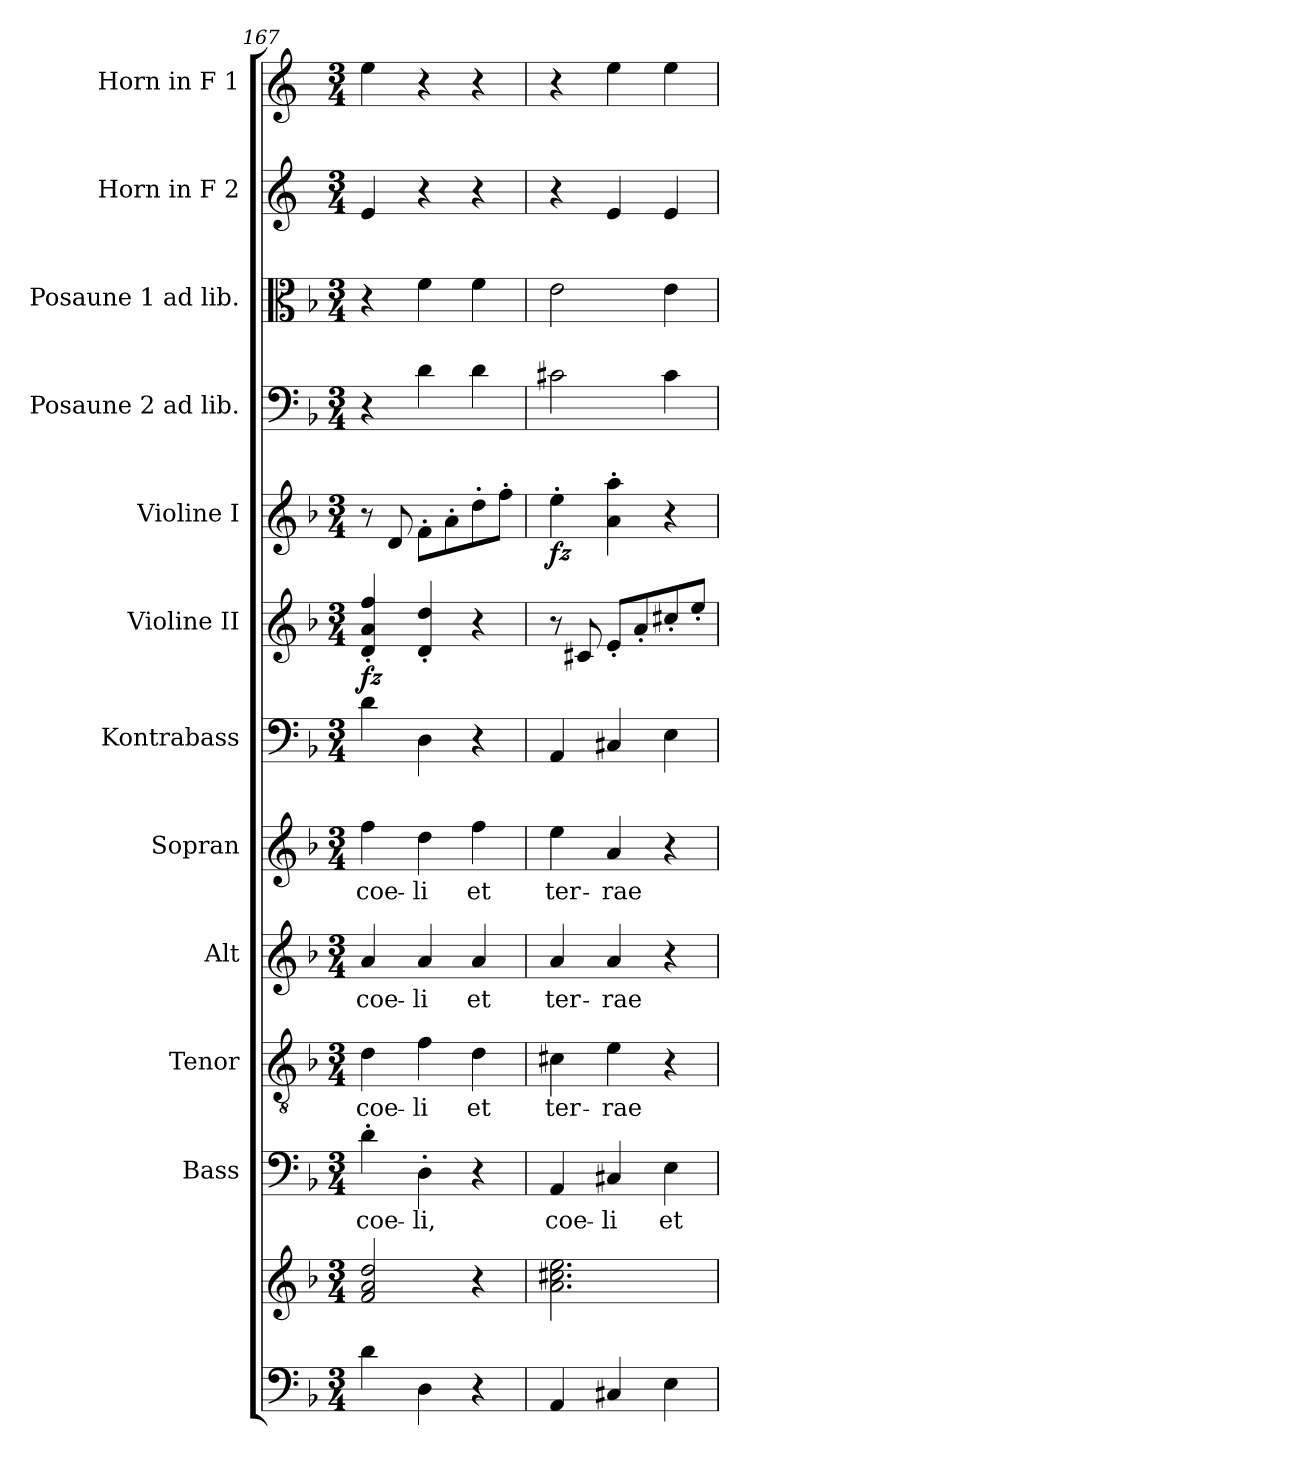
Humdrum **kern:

**kern	**kern	**kern	**text	**kern	**text	**kern	**text	**kern	**text	**kern	**kern	**dynam	**kern	**dynam	**kern	**kern	**kern	**kern
*part12	*part12	*part11	*part11	*part10	*part10	*part9	*part9	*part8	*part8	*part7	*part6	*part6	*part5	*part5	*part4	*part3	*part2	*part1
*staff13	*staff12	*staff11	*staff11	*staff10	*staff10	*staff9	*staff9	*staff8	*staff8	*staff7	*staff6	*staff6	*staff5	*staff5	*staff4	*staff3	*staff2	*staff1
*	*	*I"Bass	*	*I"Tenor	*	*I"Alt	*	*I"Sopran	*	*I"Kontrabass	*I"Violine II	*	*I"Violine I	*	*I"Posaune 2 ad lib.	*I"Posaune 1 ad lib.	*I"Horn in F 2	*I"Horn in F 1
*	*	*I'B.	*	*I'T.	*	*I'A.	*	*I'S.	*	*I'Kb.	*I'Vl. II	*	*I'Vl. I	*	*I'Pos. 2	*I'Pos. 1	*I'Hrn. F 2	*I'Hrn. F 1
*clefF4	*clefG2	*clefF4	*	*clefGv2	*	*clefG2	*	*clefG2	*	*clefF4	*clefG2	*	*clefG2	*	*clefF4	*clefC3	*clefG2	*clefG2
*	*	*	*	*	*	*	*	*	*	*ITrd7c12	*	*	*	*	*	*	*ITrd4c7	*ITrd4c7
*k[b-]	*k[b-]	*k[b-]	*	*k[b-]	*	*k[b-]	*	*k[b-]	*	*k[b-]	*k[b-]	*	*k[b-]	*	*k[b-]	*k[b-]	*k[b-]	*k[b-]
*F:	*F:	*F:	*	*F:	*	*F:	*	*F:	*	*F:	*F:	*	*F:	*	*F:	*F:	*F:	*F:
*M3/4	*M3/4	*M3/4	*	*M3/4	*	*M3/4	*	*M3/4	*	*M3/4	*M3/4	*	*M3/4	*	*M3/4	*M3/4	*M3/4	*M3/4
=167	=167	=167	=167	=167	=167	=167	=167	=167	=167	=167	=167	=167	=167	=167	=167	=167	=167	=167
!	!	!	!LO:LY:b	!	!LO:LY:b	!	!LO:LY:b	!	!LO:LY:b	!	!	!LO:DY:b	!	!	!	!	!	!
4d\	2f/ 2a/ 2dd/	4d'>\	coe-	4d\	coe-	4a/	coe-	4ff\	coe-	4D\	4d/'< 4a/'< 4ff/'<	fz	8r	.	4r	4r	4A/	4a\
.	.	.	.	.	.	.	.	.	.	.	.	.	8d/	.	.	.	.	.
!	!	!	!LO:LY:b	!	!LO:LY:b	!	!LO:LY:b	!	!LO:LY:b	!	!	!	!	!	!	!	!	!
4D\	.	4D'>\	-li,	4f\	-li	4a/	-li	4dd\	-li	4DD\	4d/'< 4dd/'<	.	8f'>\L	.	4d\	4f\	4r	4r
.	.	.	.	.	.	.	.	.	.	.	.	.	8a'>\	.	.	.	.	.
!	!	!	!	!	!LO:LY:b	!	!LO:LY:b	!	!LO:LY:b	!	!	!	!	!	!	!	!	!
4r	4r	4r	.	4d\	et	4a/	et	4ff\	et	4r	4r	.	8dd'>\	.	4d\	4f\	4r	4r
.	.	.	.	.	.	.	.	.	.	.	.	.	8ff'>\J	.	.	.	.	.
=168	=168	=168	=168	=168	=168	=168	=168	=168	=168	=168	=168	=168	=168	=168	=168	=168	=168	=168
!	!	!	!LO:LY:b	!	!LO:LY:b	!	!LO:LY:b	!	!LO:LY:b	!	!	!	!	!LO:DY:b	!	!	!	!
4AA/	2.a\ 2.cc#X\ 2.ee\	4AA/	coe-	4c#X\	ter-	4a/	ter-	4ee\	ter-	4AAA/	8r	.	4ee'>\	fz	2c#X\	2e\	4r	4r
.	.	.	.	.	.	.	.	.	.	.	8c#X/	.	.	.	.	.	.	.
!	!	!	!LO:LY:b	!	!LO:LY:b	!	!LO:LY:b	!	!LO:LY:b	!	!	!	!	!	!	!	!	!
4C#X/	.	4C#X/	-li	4e\	-rae	4a/	-rae	4a/	-rae	4CC#X/	8e'</L	.	4a\'> 4aa\'>	.	.	.	4A/	4a\
.	.	.	.	.	.	.	.	.	.	.	8a'</	.	.	.	.	.	.	.
!	!	!	!LO:LY:b	!	!	!	!	!	!	!	!	!	!	!	!	!	!	!
4E\	.	4E\	et	4r	.	4r	.	4r	.	4EE\	8cc#X'</	.	4r	.	4c#\	4e\	4A/	4a\
.	.	.	.	.	.	.	.	.	.	.	8ee'</J	.	.	.	.	.	.	.
=	=	=	=	=	=	=	=	=	=	=	=	=	=	=	=	=	=	=
*-	*-	*-	*-	*-	*-	*-	*-	*-	*-	*-	*-	*-	*-	*-	*-	*-	*-	*-
